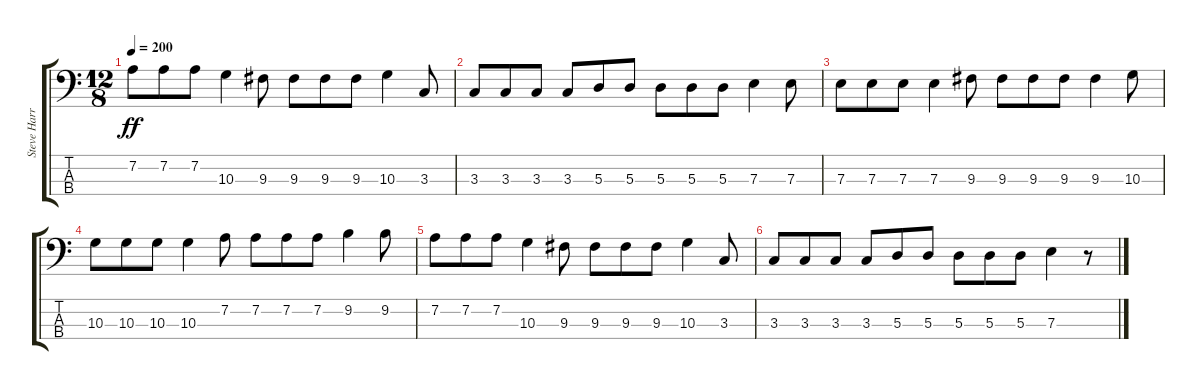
\track ("Steve Harris" "Steve Harr") {instrument electricbassfinger}
\staff {score tabs}
\tuning (G2 D2 A1 E1) {hide}
\ts (12 8)
\tempo 200
\clef f4
\ks c
7.2.8{dy ff} 7.2.8 7.2.8 10.3.4 9.3.8 9.3.8 9.3.8 9.3.8 10.3.4 3.3.8 |
3.3.8 3.3.8 3.3.8 3.3.8 5.3.8 5.3.8 5.3.8 5.3.8 5.3.8 7.3.4 7.3.8 |
7.3.8 7.3.8 7.3.8 7.3.4 9.3.8 9.3.8 9.3.8 9.3.8 9.3.4 10.3.8 |
10.3.8 10.3.8 10.3.8 10.3.4 7.2.8 7.2.8 7.2.8 7.2.8 9.2.4 9.2.8 |
7.2.8 7.2.8 7.2.8 10.3.4 9.3.8 9.3.8 9.3.8 9.3.8 10.3.4 3.3.8 |
3.3.8 3.3.8 3.3.8 3.3.8 5.3.8 5.3.8 5.3.8 5.3.8 5.3.8 7.3.4 r.8
